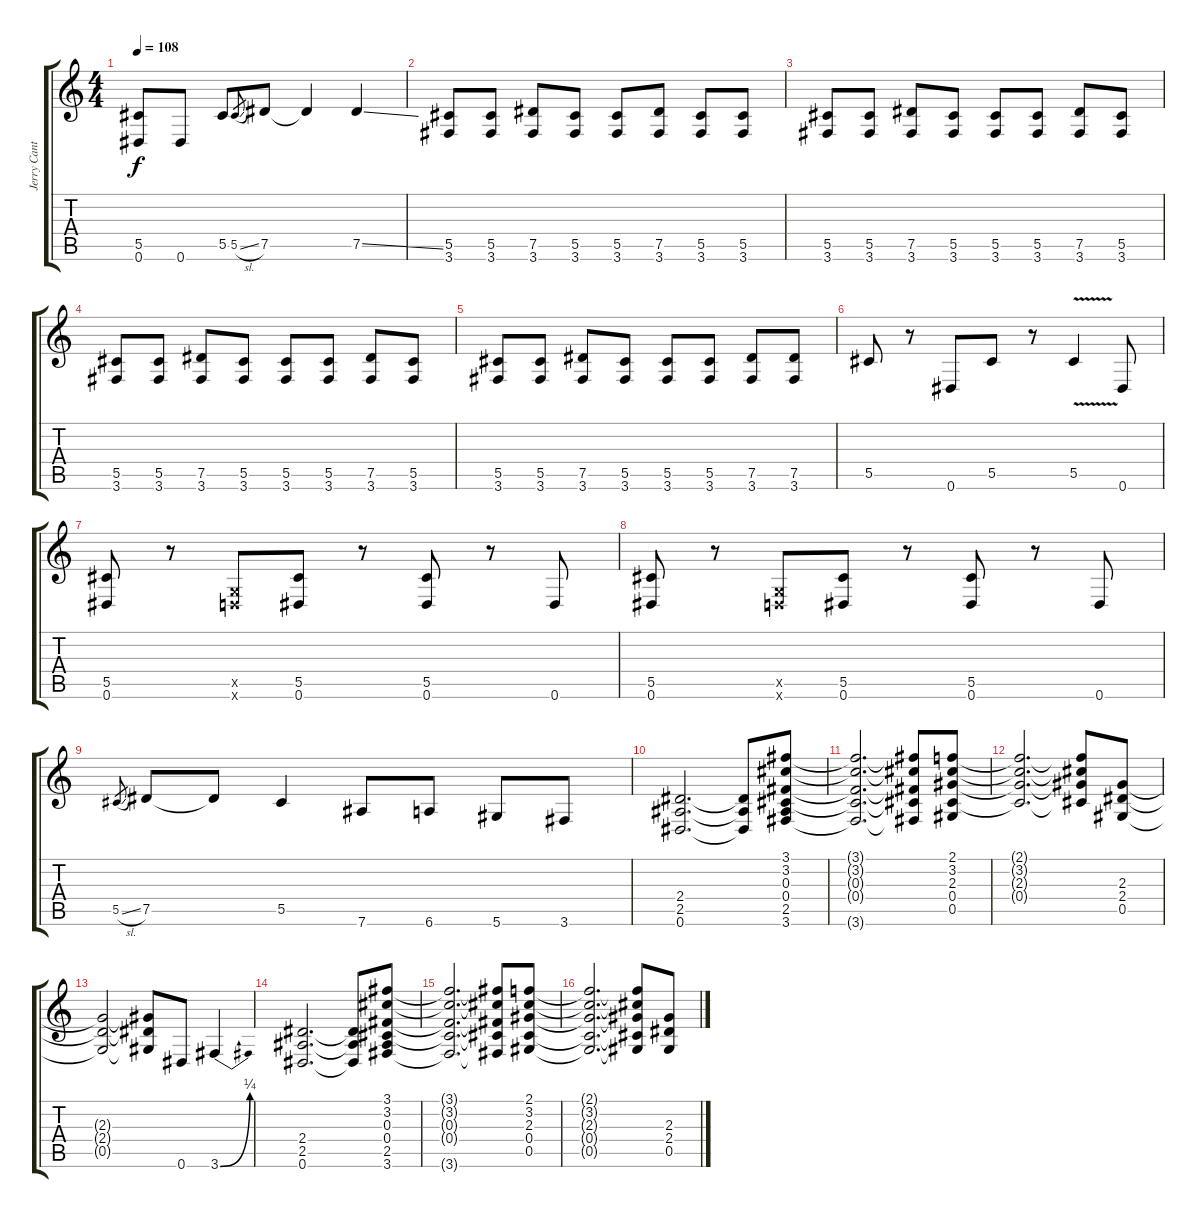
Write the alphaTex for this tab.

\track ("Jerry Cantrell - Guitar 1" "Jerry Cant") {instrument overdrivenguitar}
\staff {score tabs}
\tuning (Eb4 Bb3 Gb3 Db3 Ab2 Eb2) {hide}
\ts (4 4)
\tempo 108
\clef g2
\ks c
(5.5 0.6).8{dy f} 0.6.8 5.5.8 5.5{sl}.8{gr} 7.5.8 7.5{t}.4 7.5{ss}.4 |
(5.5 3.6).8 (5.5 3.6).8 (7.5 3.6).8 (5.5 3.6).8 (5.5 3.6).8 (7.5 3.6).8 (5.5 3.6).8 (5.5 3.6).8 |
(5.5 3.6).8 (5.5 3.6).8 (7.5 3.6).8 (5.5 3.6).8 (5.5 3.6).8 (5.5 3.6).8 (7.5 3.6).8 (5.5 3.6).8 |
(5.5 3.6).8 (5.5 3.6).8 (7.5 3.6).8 (5.5 3.6).8 (5.5 3.6).8 (5.5 3.6).8 (7.5 3.6).8 (5.5 3.6).8 |
(5.5 3.6).8 (5.5 3.6).8 (7.5 3.6).8 (5.5 3.6).8 (5.5 3.6).8 (5.5 3.6).8 (7.5 3.6).8 (7.5 3.6).8 |
5.5.8 r.8 0.6.8 5.5.8 r.8 5.5{v}.4 0.6.8 |
(5.5 0.6).8 r.8 (-1.5{x} -1.6{x}).8 (5.5 0.6).8 r.8 (5.5 0.6).8 r.8 0.6.8 |
(5.5 0.6).8 r.8 (-1.5{x} -1.6{x}).8 (5.5 0.6).8 r.8 (5.5 0.6).8 r.8 0.6.8 |
5.5{sl}.8{gr} 7.5.8 7.5{t}.8 5.5.4 7.6.8 6.6.8 5.6.8 3.6.8 |
(2.4 2.5 0.6).2{d} (2.4{t} 2.5{t} 0.6{t}).8 (3.1 3.2 0.3 0.4 2.5 3.6).8 |
(3.1{t} 3.2{t} 0.3{t} 0.4{t} 3.6{t}).2{d} (3.1{t} 3.2{t} 0.3{t} 0.4{t} 3.6{t}).8 (2.1 3.2 2.3 0.4 0.5).8 |
(2.1{t} 3.2{t} 2.3{t} 0.4{t}).2{d} (2.1{t} 3.2{t} 2.3{t} 0.4{t}).8 (2.3 2.4 0.5).8 |
(2.3{t} 2.4{t} 0.5{t}).2 (2.3{t} 2.4{t} 0.5{t}).8 0.6.8 3.6{be (bend 0 0 60 1)}.4 |
(2.4 2.5 0.6).2{d} (2.4{t} 2.5{t} 0.6{t}).8 (3.1 3.2 0.3 0.4 2.5 3.6).8 |
(3.1{t} 3.2{t} 0.3{t} 0.4{t} 3.6{t}).2{d} (3.1{t} 3.2{t} 0.3{t} 0.4{t} 3.6{t}).8 (2.1 3.2 2.3 0.4 0.5).8 |
(2.1{t} 3.2{t} 2.3{t} 0.4{t} 0.5{t}).2{d} (2.1{t} 3.2{t} 2.3{t} 0.4{t} 0.5{t}).8 (2.3 2.4 0.5).8
